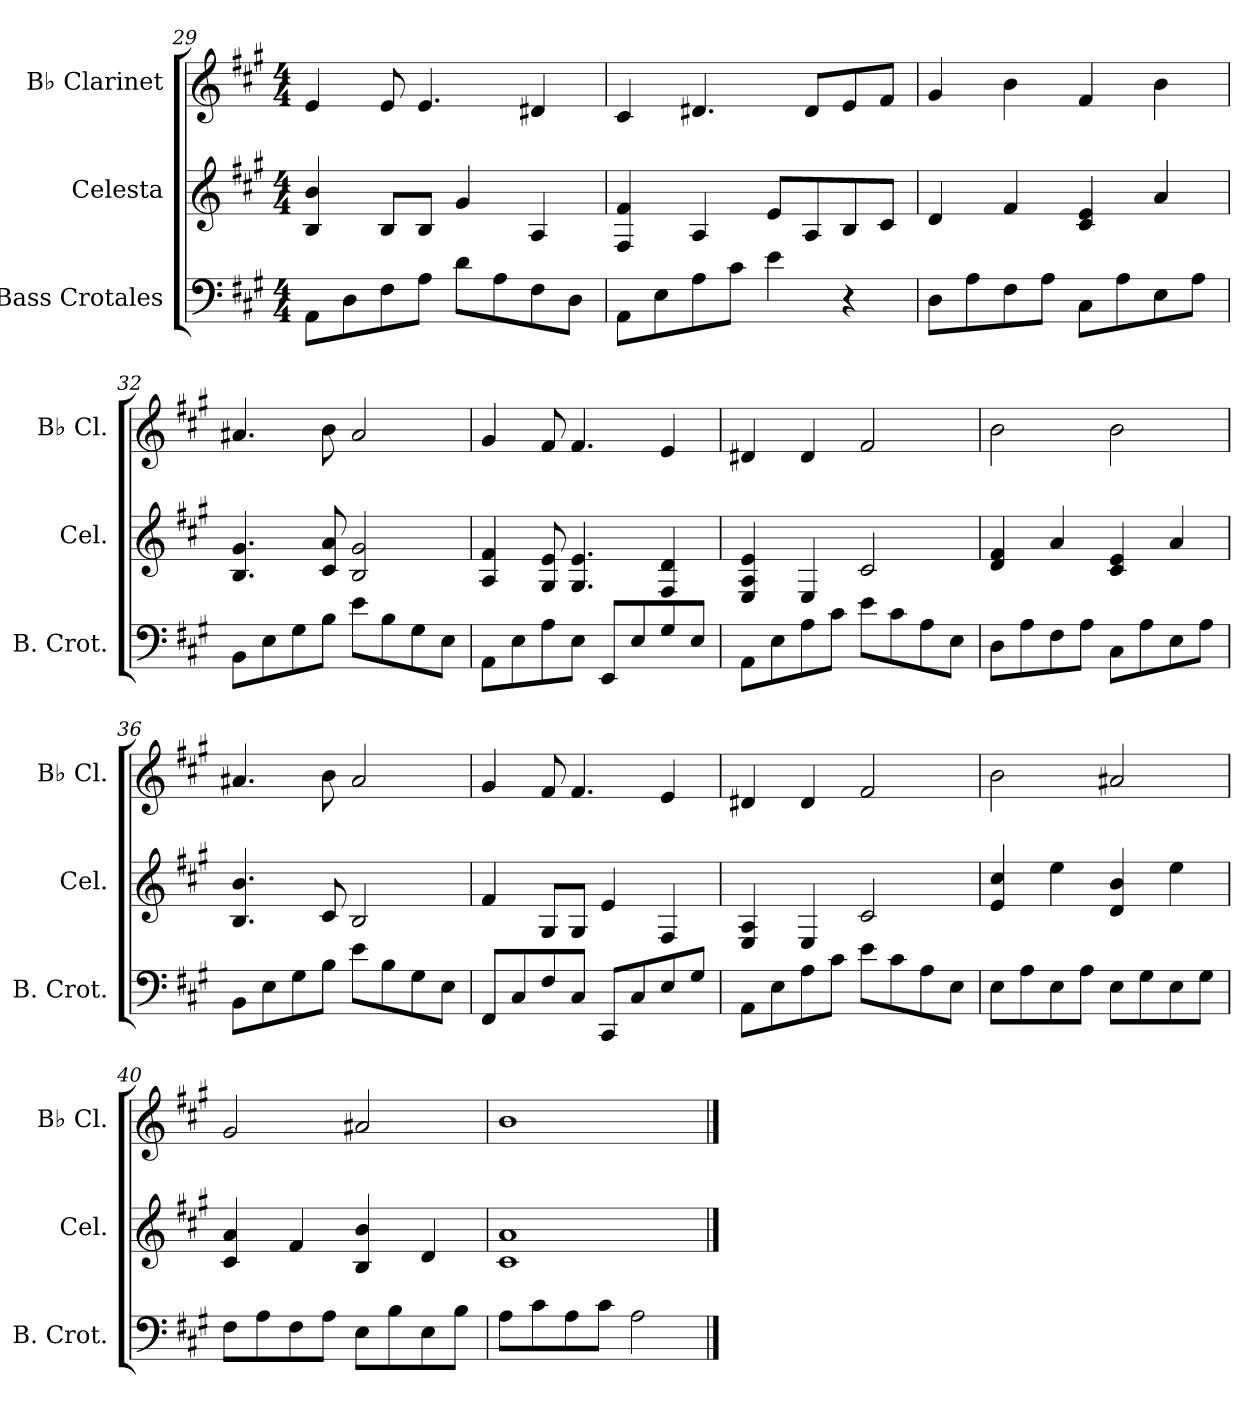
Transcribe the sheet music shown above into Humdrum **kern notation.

**kern	**kern	**kern
*part3	*part2	*part1
*staff3	*staff2	*staff1
*I"Bass Crotales	*I"Celesta	*I"B♭ Clarinet
*I'B. Crot.	*I'Cel.	*I'B♭ Cl.
!!LO:LB:g=z
*clefF4	*clefG2	*clefG2
*	*ITrd-7c-12	*ITrd1c2
*k[f#c#g#]	*k[f#c#g#]	*k[f#]
*M4/4	*M4/4	*M4/4
=29	=29	=29
8AA\L	4b/ 4bb/	4d/
8D\	.	.
8F#\	8b/L	8d/
8A\J	8b/J	4.d/
8d\L	4gg#/	.
8A\	.	.
8F#\	4a/	4c#X/
8D\J	.	.
=30	=30	=30
8AA\L	4f#/ 4ff#/	4B/
8E\	.	.
8A\	4a/	4.c#X/
8c#\J	.	.
4e\	8ee/L	.
.	8a/	8c#/L
4r	8b/	8d/
.	8cc#/J	8e/J
=31	=31	=31
8D\L	4dd/	4f#/
8A\	.	.
8F#\	4ff#/	4a\
8A\J	.	.
8C#\L	4cc#/ 4ee/	4e/
8A\	.	.
8E\	4aa/	4a\
8A\J	.	.
=32	=32	=32
8BB\L	4.b/ 4.gg#/	4.g#X/
8E\	.	.
8G#\	.	.
8B\J	8cc#/ 8aa/	8a\
8e\L	2b/ 2gg#/	2g#/
8B\	.	.
8G#\	.	.
8E\J	.	.
!!LO:PB:g=z
=33	=33	=33
8AA\L	4a/ 4ff#/	4f#/
8E\	.	.
8A\	8g#/ 8ee/	8e/
8E\J	4.g#/ 4.ee/	4.e/
8EE/L	.	.
8E/	.	.
8G#/	4f#/ 4dd/	4d/
8E/J	.	.
=34	=34	=34
8AA\L	4e/ 4a/ 4ee/	4c#X/
8E\	.	.
8A\	4e/	4c#/
8c#\J	.	.
8e\L	2cc#/	2e/
8c#\	.	.
8A\	.	.
8E\J	.	.
=35	=35	=35
8D\L	4dd/ 4ff#/	2a\
8A\	.	.
8F#\	4aa/	.
8A\J	.	.
8C#\L	4cc#/ 4ee/	2a\
8A\	.	.
8E\	4aa/	.
8A\J	.	.
=36	=36	=36
8BB\L	4.b/ 4.bb/	4.g#X/
8E\	.	.
8G#\	.	.
8B\J	8cc#/	8a\
8e\L	2b/	2g#/
8B\	.	.
8G#\	.	.
8E\J	.	.
!!LO:LB:g=z
=37	=37	=37
8FF#/L	4ff#/	4f#/
8C#/	.	.
8F#/	8g#/L	8e/
8C#/J	8g#/J	4.e/
8CC#/L	4ee/	.
8C#/	.	.
8E/	4f#/	4d/
8G#/J	.	.
=38	=38	=38
8AA\L	4e/ 4a/	4c#X/
8E\	.	.
8A\	4e/	4c#/
8c#\J	.	.
8e\L	2cc#/	2e/
8c#\	.	.
8A\	.	.
8E\J	.	.
=39	=39	=39
8E\L	4ee/ 4ccc#/	2a\
8A\	.	.
8E\	4eee\	.
8A\J	.	.
8E\L	4dd/ 4bb/	2g#X/
8G#\	.	.
8E\	4eee\	.
8G#\J	.	.
=40	=40	=40
8F#\L	4cc#/ 4aa/	2f#/
8A\	.	.
8F#\	4ff#/	.
8A\J	.	.
8E\L	4b/ 4bb/	2g#X/
8B\	.	.
8E\	4dd/	.
8B\J	.	.
=41	=41	=41
8A\L	1cc# 1aa	1a
8c#\	.	.
8A\	.	.
8c#\J	.	.
2A\	.	.
==	==	==
*-	*-	*-
